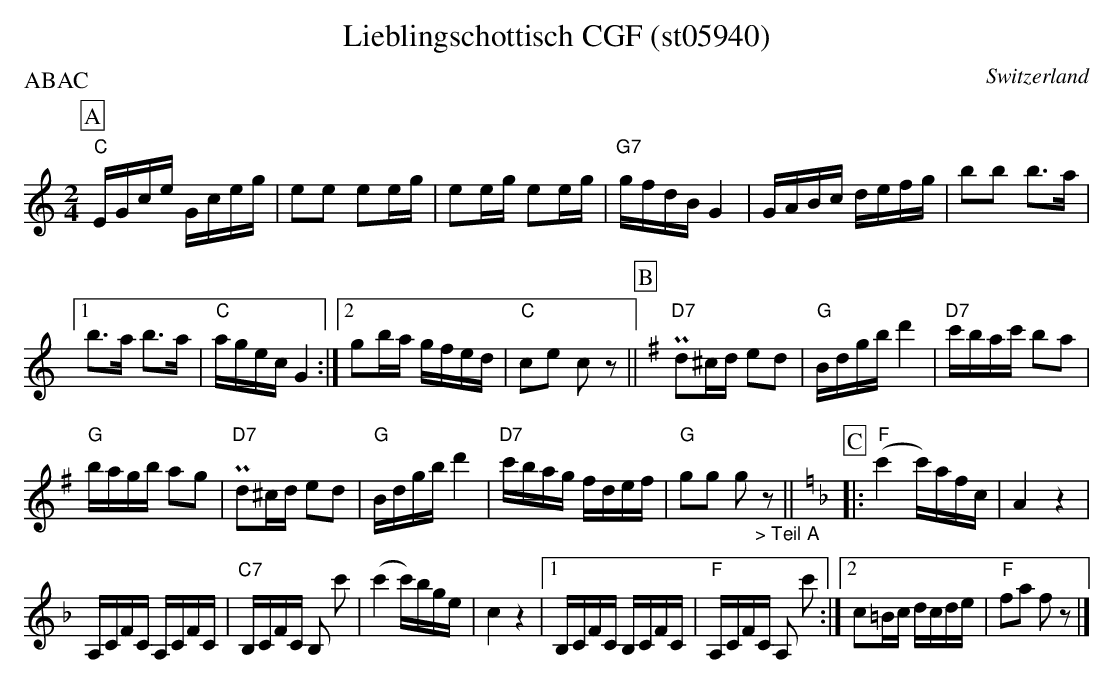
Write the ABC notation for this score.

X:1
T: Lieblingschottisch CGF (st05940)
O:Switzerland
M:2/4
L:1/16
P:ABAC
K:C major
[P:A] "C"EGce Gceg | e2e2 e2eg | e2eg e2eg | "G7"gfdB G4 | GABc defg | b2b2 b3a |1
b3a b3a | "C"agec G4 :|2 g2ba gfed | "C"c2e2 c2z2 ||[P:B] [K:G] "D7"Pd2^cd e2d2 |  "G"Bdgb d'4 | "D7"c'bac' b2a2 |
"G"bagb a2g2 | "D7"Pd2^cd e2d2 |  "G"Bdgb d'4 | "D7"c'bag fdef | "G"g2g2 g2"_> Teil A"z2 || [K:F] [P:C] |: "F"(c'4c')afc | A4z4 |
A,CFC A,CFC | "C7"B,CFC B,2 c'2 | (c'4c')bge | c4z4 |1 B,CFC  B,CFC | "F"A,CFC A,2 c'2 :|2 c2=Bc dcde | "F"f2a2 f2z2 |]
